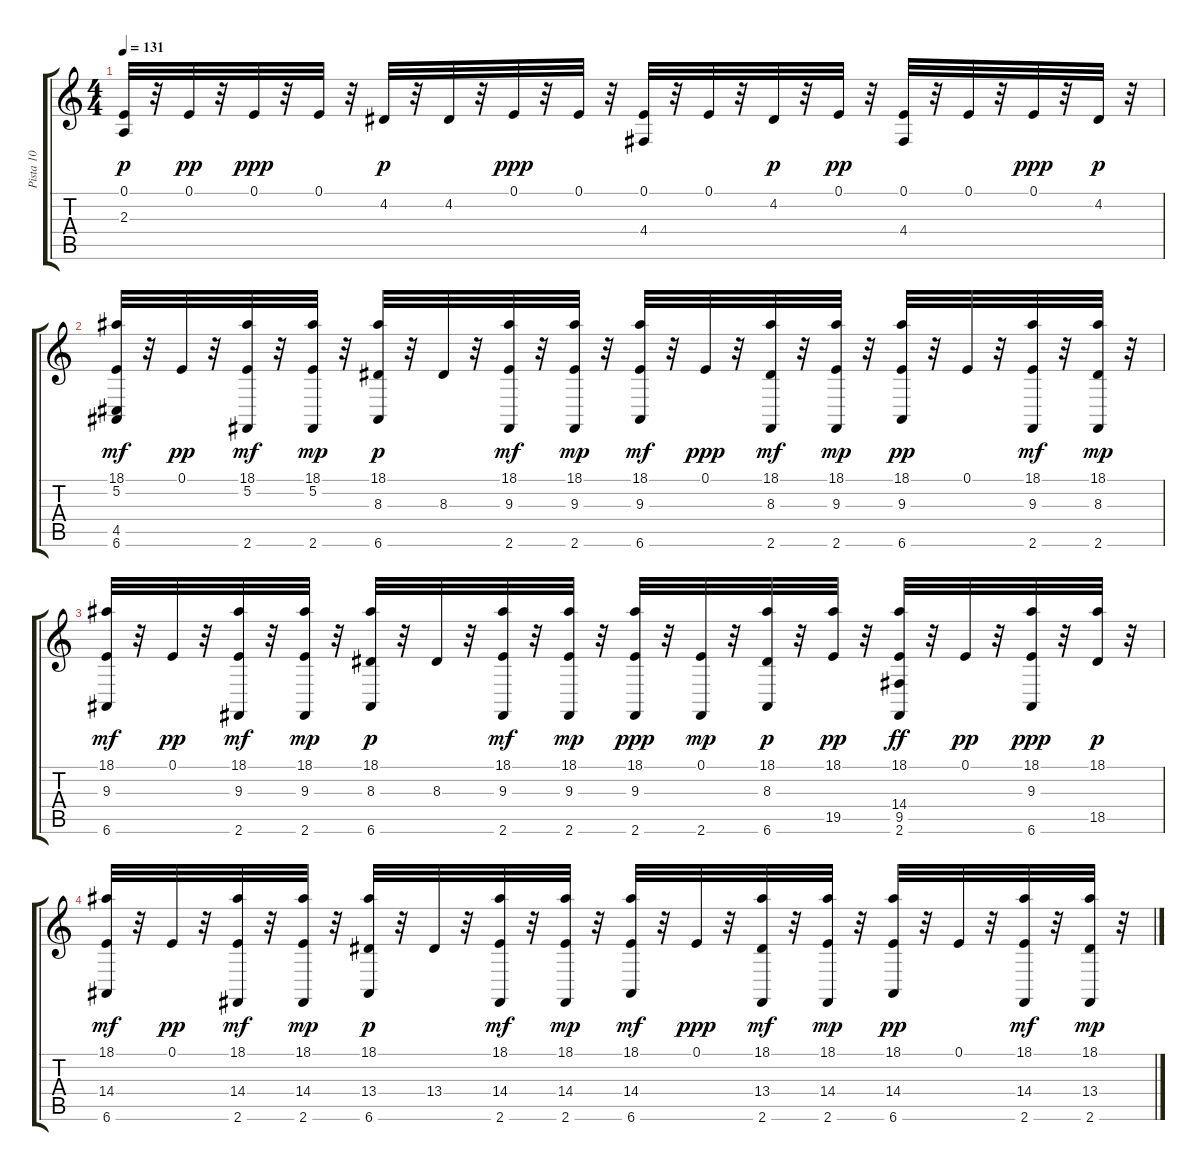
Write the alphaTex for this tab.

\track ("Pista 10" "Pista 10") {instrument celesta}
\staff {score tabs}
\tuning (E4 B3 G3 D3 A2 E2) {hide}
\ts (4 4)
\tempo 131
\clef g2
\ks c
(0.1 2.3).32{dy p} r.32 0.1.32{dy pp} r.32 0.1.32{dy ppp} r.32 0.1.32 r.32 4.2.32{dy p} r.32 4.2.32 r.32 0.1.32{dy ppp} r.32 0.1.32 r.32 (0.1 4.4).32 r.32 0.1.32 r.32 4.2.32{dy p} r.32 0.1.32{dy pp} r.32 (0.1 4.4).32 r.32 0.1.32 r.32 0.1.32{dy ppp} r.32 4.2.32{dy p} r.32 |
(18.1 5.2 4.5 6.6).32{dy mf} r.32 0.1.32{dy pp} r.32 (18.1 5.2 2.6).32{dy mf} r.32 (18.1 5.2 2.6).32{dy mp} r.32 (18.1 8.3 6.6).32{dy p} r.32 8.3.32 r.32 (18.1 9.3 2.6).32{dy mf} r.32 (18.1 9.3 2.6).32{dy mp} r.32 (18.1 9.3 6.6).32{dy mf} r.32 0.1.32{dy ppp} r.32 (18.1 8.3 2.6).32{dy mf} r.32 (18.1 9.3 2.6).32{dy mp} r.32 (18.1 9.3 6.6).32{dy pp} r.32 0.1.32 r.32 (18.1 9.3 2.6).32{dy mf} r.32 (18.1 8.3 2.6).32{dy mp} r.32 |
(18.1 9.3 6.6).32{dy mf} r.32 0.1.32{dy pp} r.32 (18.1 9.3 2.6).32{dy mf} r.32 (18.1 9.3 2.6).32{dy mp} r.32 (18.1 8.3 6.6).32{dy p} r.32 8.3.32 r.32 (18.1 9.3 2.6).32{dy mf} r.32 (18.1 9.3 2.6).32{dy mp} r.32 (18.1 9.3 2.6).32{dy ppp} r.32 (0.1 2.6).32{dy mp} r.32 (18.1 8.3 6.6).32{dy p} r.32 (18.1 19.5).32{dy pp} r.32 (18.1 14.4 9.5 2.6).32{dy ff} r.32 0.1.32{dy pp} r.32 (18.1 9.3 6.6).32{dy ppp} r.32 (18.1 18.5).32{dy p} r.32 |
(18.1 14.4 6.6).32{dy mf} r.32 0.1.32{dy pp} r.32 (18.1 14.4 2.6).32{dy mf} r.32 (18.1 14.4 2.6).32{dy mp} r.32 (18.1 13.4 6.6).32{dy p} r.32 13.4.32 r.32 (18.1 14.4 2.6).32{dy mf} r.32 (18.1 14.4 2.6).32{dy mp} r.32 (18.1 14.4 6.6).32{dy mf} r.32 0.1.32{dy ppp} r.32 (18.1 13.4 2.6).32{dy mf} r.32 (18.1 14.4 2.6).32{dy mp} r.32 (18.1 14.4 6.6).32{dy pp} r.32 0.1.32 r.32 (18.1 14.4 2.6).32{dy mf} r.32 (18.1 13.4 2.6).32{dy mp} r.32
